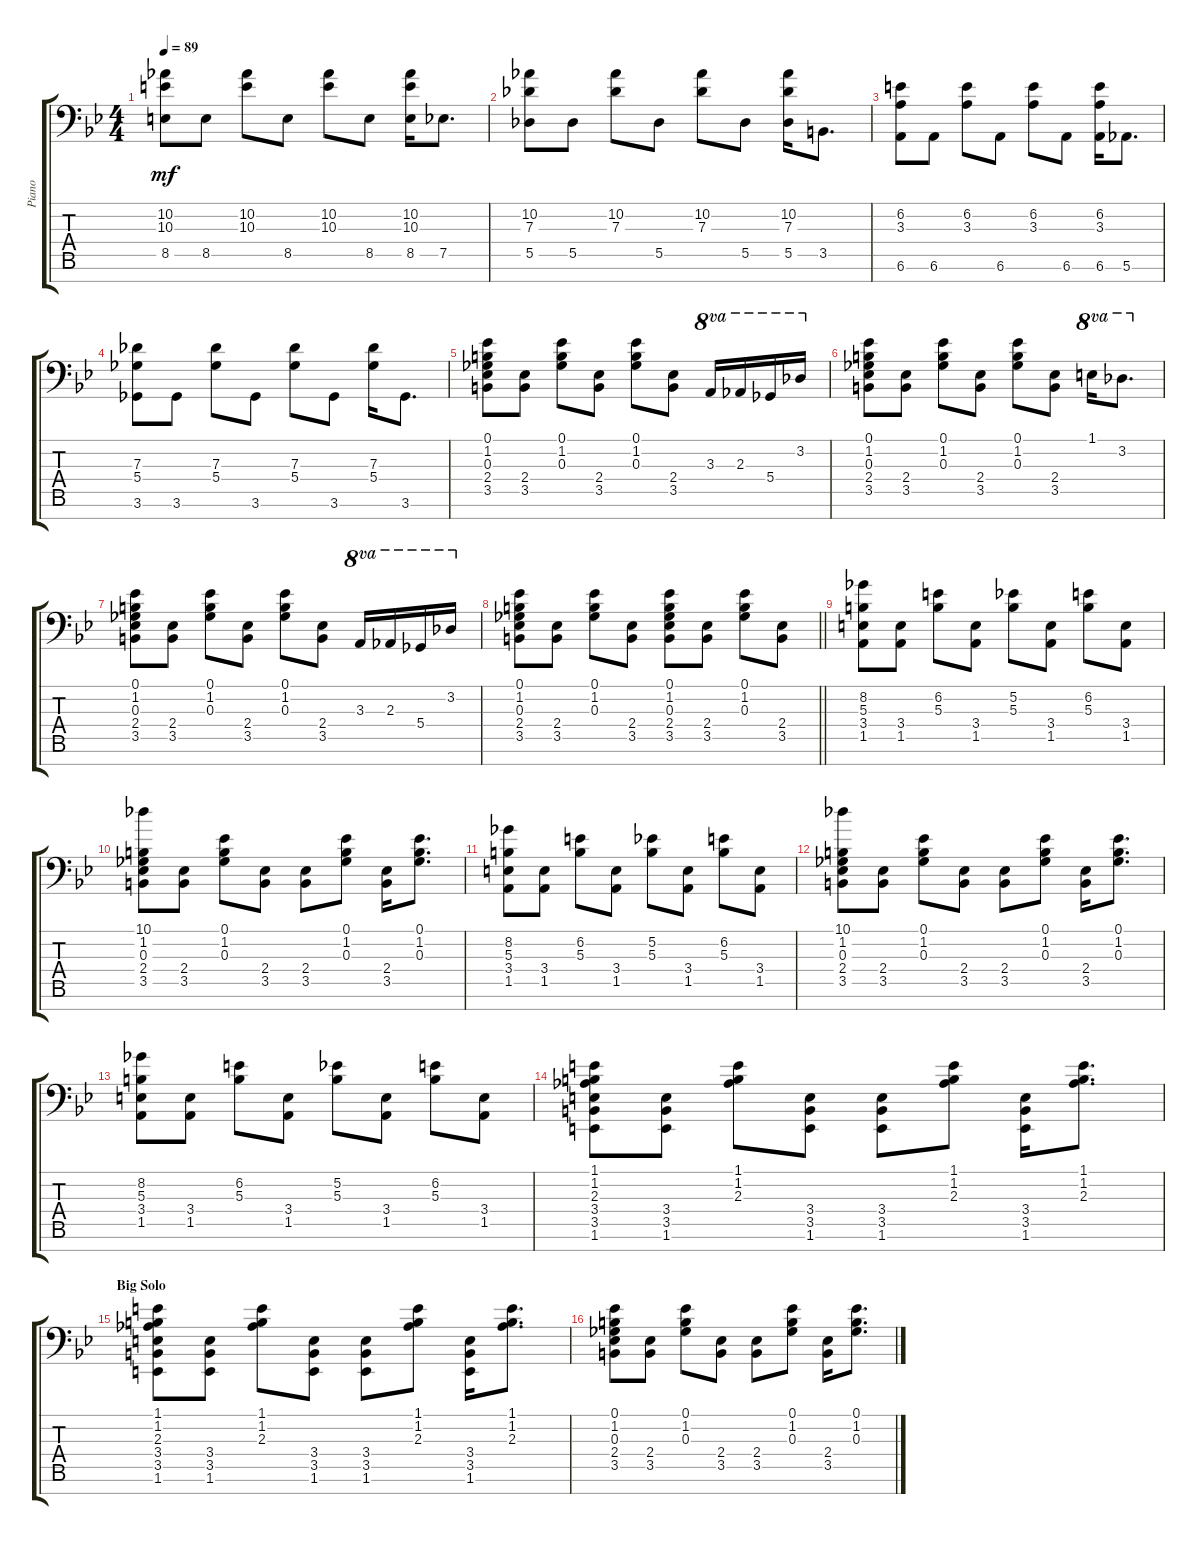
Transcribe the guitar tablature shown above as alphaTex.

\track ("Piano" "Piano") {instrument acousticgrandpiano}
\staff {score tabs}
\tuning (Eb4 Bb3 Gb3 Db3 Ab2 Eb2 Bb1) {hide}
\ts (4 4)
\tempo 89
\clef f4
\ks bb
(10.2 10.3 8.5).8{dy mf} 8.5.8 (10.2 10.3).8 8.5.8 (10.2 10.3).8 8.5.8 (10.2 10.3 8.5).16 7.5.8{d} |
(10.2 7.3 5.5).8 5.5.8 (10.2 7.3).8 5.5.8 (10.2 7.3).8 5.5.8 (10.2 7.3 5.5).16 3.5.8{d} |
(6.2 3.3 6.6).8 6.6.8 (6.2 3.3).8 6.6.8 (6.2 3.3).8 6.6.8 (6.2 3.3 6.6).16 5.6.8{d} |
(7.3 5.4 3.6).8 3.6.8 (7.3 5.4).8 3.6.8 (7.3 5.4).8 3.6.8 (7.3 5.4).16 3.6.8{d} |
(0.1 1.2 0.3 2.4 3.5).8 (2.4 3.5).8 (0.1 1.2 0.3).8 (2.4 3.5).8 (0.1 1.2 0.3).8 (2.4 3.5).8 3.3.16{ot 8va} 2.3.16{ot 8va} 5.4.16{ot 8va} 3.2.16{ot 8va} |
(0.1 1.2 0.3 2.4 3.5).8 (2.4 3.5).8 (0.1 1.2 0.3).8 (2.4 3.5).8 (0.1 1.2 0.3).8 (2.4 3.5).8 1.1.16{ot 8va} 3.2.8{d ot 8va} |
(0.1 1.2 0.3 2.4 3.5).8 (2.4 3.5).8 (0.1 1.2 0.3).8 (2.4 3.5).8 (0.1 1.2 0.3).8 (2.4 3.5).8 3.3.16{ot 8va} 2.3.16{ot 8va} 5.4.16{ot 8va} 3.2.16{ot 8va} |
\barLineRight lightlight
(0.1 1.2 0.3 2.4 3.5).8 (2.4 3.5).8 (0.1 1.2 0.3).8 (2.4 3.5).8 (0.1 1.2 0.3 2.4 3.5).8 (2.4 3.5).8 (0.1 1.2 0.3).8 (2.4 3.5).8 |
(8.2 5.3 3.4 1.5).8 (3.4 1.5).8 (6.2 5.3).8 (3.4 1.5).8 (5.2 5.3).8 (3.4 1.5).8 (6.2 5.3).8 (3.4 1.5).8 |
(10.1 1.2 0.3 2.4 3.5).8 (2.4 3.5).8 (0.1 1.2 0.3).8 (2.4 3.5).8 (2.4 3.5).8 (0.1 1.2 0.3).8 (2.4 3.5).16 (0.1 1.2 0.3).8{d} |
(8.2 5.3 3.4 1.5).8 (3.4 1.5).8 (6.2 5.3).8 (3.4 1.5).8 (5.2 5.3).8 (3.4 1.5).8 (6.2 5.3).8 (3.4 1.5).8 |
(10.1 1.2 0.3 2.4 3.5).8 (2.4 3.5).8 (0.1 1.2 0.3).8 (2.4 3.5).8 (2.4 3.5).8 (0.1 1.2 0.3).8 (2.4 3.5).16 (0.1 1.2 0.3).8{d} |
(8.2 5.3 3.4 1.5).8 (3.4 1.5).8 (6.2 5.3).8 (3.4 1.5).8 (5.2 5.3).8 (3.4 1.5).8 (6.2 5.3).8 (3.4 1.5).8 |
(1.1 1.2 2.3 3.4 3.5 1.6).8 (3.4 3.5 1.6).8 (1.1 1.2 2.3).8 (3.4 3.5 1.6).8 (3.4 3.5 1.6).8 (1.1 1.2 2.3).8 (3.4 3.5 1.6).16 (1.1 1.2 2.3).8{d} |
\section ("" "Big Solo")
(1.1 1.2 2.3 3.4 3.5 1.6).8 (3.4 3.5 1.6).8 (1.1 1.2 2.3).8 (3.4 3.5 1.6).8 (3.4 3.5 1.6).8 (1.1 1.2 2.3).8 (3.4 3.5 1.6).16 (1.1 1.2 2.3).8{d} |
(0.1 1.2 0.3 2.4 3.5).8 (2.4 3.5).8 (0.1 1.2 0.3).8 (2.4 3.5).8 (2.4 3.5).8 (0.1 1.2 0.3).8 (2.4 3.5).16 (0.1 1.2 0.3).8{d}
